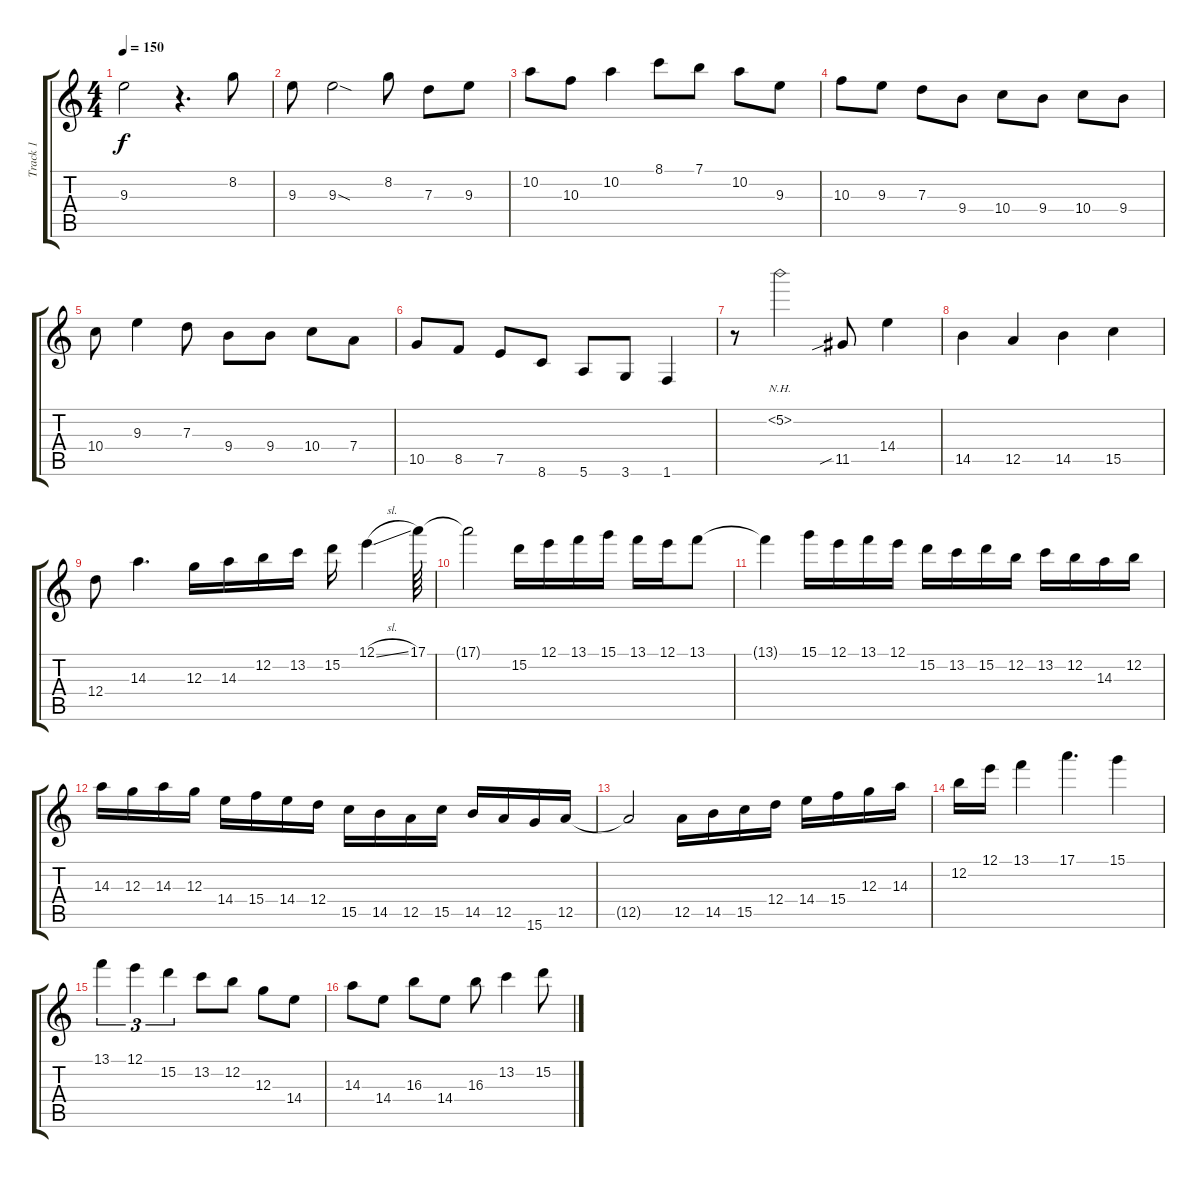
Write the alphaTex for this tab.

\track ("Track 1" "Track 1") {instrument acousticguitarsteel}
\staff {score tabs}
\tuning (E4 B3 G3 D3 A2 E2) {hide}
\ts (4 4)
\tempo 150
\clef g2
\ks c
9.3{t}.2{dy f} r.4{d} 8.2.8 |
9.3.8 9.3{sod}.2 8.2.8 7.3.8 9.3.8 |
10.2.8 10.3.8 10.2.4 8.1.8 7.1.8 10.2.8 9.3.8 |
10.3.8 9.3.8 7.3.8 9.4.8 10.4.8 9.4.8 10.4.8 9.4.8 |
10.4.8 9.3.4 7.3.8 9.4.8 9.4.8 10.4.8 7.4.8 |
10.5.8 8.5.8 7.5.8 8.6.8 5.6.8 3.6.8 1.6.4 |
r.8 5.2{nh}.2 11.5{sib}.8 14.4.4 |
14.5.4 12.5.4 14.5.4 15.5.4 |
12.4.8 14.3.4{d} 12.3.16 14.3.16 12.2.16 13.2.16 15.2.16 12.1{sl}.4 17.1.64 |
17.1{t}.2 15.2.16 12.1.16 13.1.16 15.1.16 13.1.16 12.1.16 13.1.8 |
13.1{t}.4 15.1.16 12.1.16 13.1.16 12.1.16 15.2.16 13.2.16 15.2.16 12.2.16 13.2.16 12.2.16 14.3.16 12.2.16 |
14.3.16 12.3.16 14.3.16 12.3.16 14.4.16 15.4.16 14.4.16 12.4.16 15.5.16 14.5.16 12.5.16 15.5.16 14.5.16 12.5.16 15.6.16 12.5.16 |
12.5{t}.2 12.5.16 14.5.16 15.5.16 12.4.16 14.4.16 15.4.16 12.3.16 14.3.16 |
12.2.16 12.1.16 13.1.4 17.1.4{d} 15.1.4 |
13.1.4{tu (3 2)} 12.1.4{tu (3 2)} 15.2.4{tu (3 2)} 13.2.8 12.2.8 12.3.8 14.4.8 |
14.3.8 14.4.8 16.3.8 14.4.8 16.3.8 13.2.4 15.2.8
